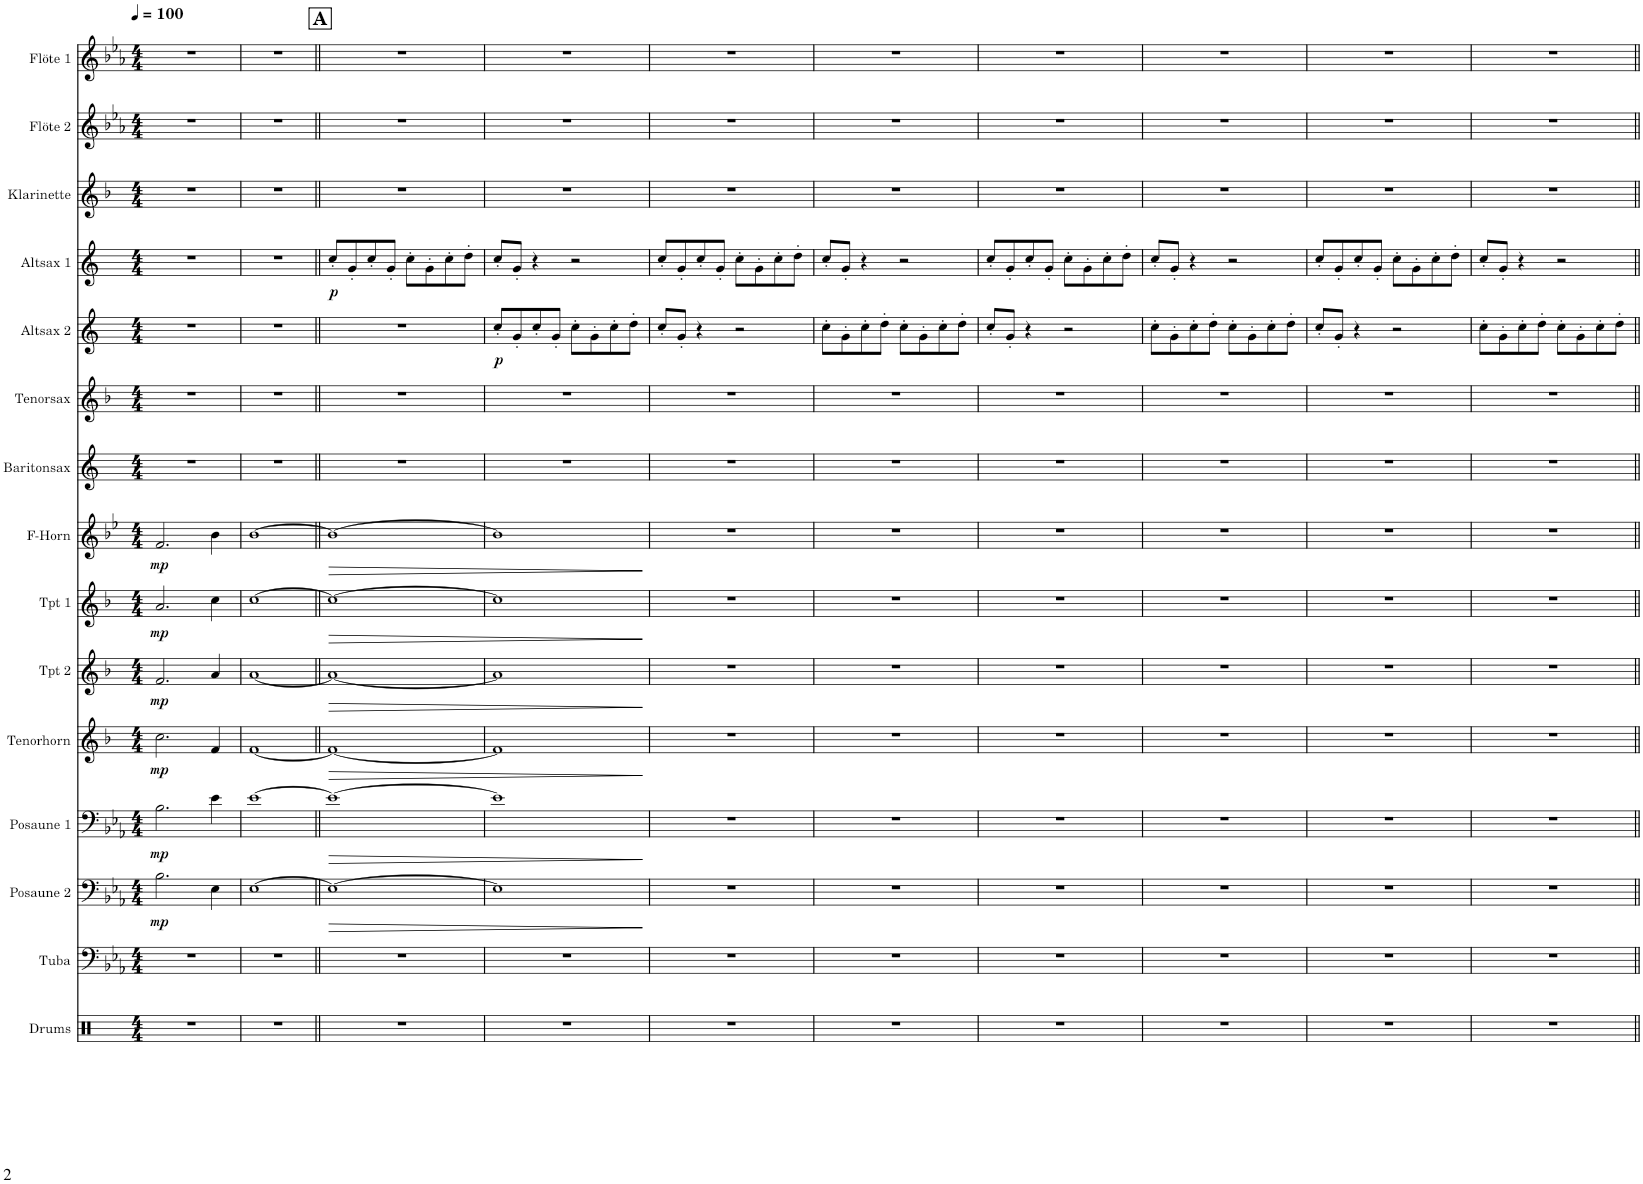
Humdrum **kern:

**kern	**kern	**kern	**dynam	**kern	**dynam	**kern	**dynam	**kern	**dynam	**kern	**dynam	**kern	**dynam	**kern	**kern	**kern	**dynam	**kern	**dynam	**kern	**kern	**kern
*part15	*part14	*part13	*part13	*part12	*part12	*part11	*part11	*part10	*part10	*part9	*part9	*part8	*part8	*part7	*part6	*part5	*part5	*part4	*part4	*part3	*part2	*part1
*staff15	*staff14	*staff13	*staff13	*staff12	*staff12	*staff11	*staff11	*staff10	*staff10	*staff9	*staff9	*staff8	*staff8	*staff7	*staff6	*staff5	*staff5	*staff4	*staff4	*staff3	*staff2	*staff1
*I"Drums	*I"Tuba	*I"Posaune 2	*	*I"Posaune 1	*	*I"Tenorhorn	*	*I"Tpt 2	*	*I"Tpt 1	*	*I"F-Horn	*	*I"Baritonsax	*I"Tenorsax	*I"Altsax 2	*	*I"Altsax 1	*	*I"Klarinette	*I"Flöte 2	*I"Flöte 1
*I'Drums	*I'Tuba	*I'Pos. 2	*	*I'Pos. 1	*	*I'T.horn	*	*I'Tpt 2	*	*I'Tpt 1	*	*I'F-Horn	*	*I'B.sax	*I'T.sax	*I'Alt 2	*	*I'Alt 1	*	*I'Kl.	*I'Fl. 2	*I'Fl. 1
*clefX	*clefF4	*clefF4	*	*clefF4	*	*clefG2	*	*clefG2	*	*clefG2	*	*clefG2	*	*clefG2	*clefG2	*clefG2	*	*clefG2	*	*clefG2	*clefG2	*clefG2
*	*	*	*	*	*	*Trd8c14	*	*Trd1c2	*	*Trd1c2	*	*Trd4c7	*	*Trd12c21	*Trd8c14	*Trd5c9	*	*Trd5c9	*	*Trd1c2	*	*
*k[b-e-]	*k[b-e-a-]	*k[b-e-a-]	*	*k[b-e-a-]	*	*k[b-]	*	*k[b-]	*	*k[b-]	*	*k[b-e-]	*	*k[]	*k[b-]	*k[]	*	*k[]	*	*k[b-]	*k[b-e-a-]	*k[b-e-a-]
*M4/4	*M4/4	*M4/4	*	*M4/4	*	*M4/4	*	*M4/4	*	*M4/4	*	*M4/4	*	*M4/4	*M4/4	*M4/4	*	*M4/4	*	*M4/4	*M4/4	*M4/4
*MM100	*MM100	*MM100	*	*MM100	*	*MM100	*	*MM100	*	*MM100	*	*MM100	*	*MM100	*MM100	*MM100	*	*MM100	*	*MM100	*MM100	*MM100
=1	=1	=1	=1	=1	=1	=1	=1	=1	=1	=1	=1	=1	=1	=1	=1	=1	=1	=1	=1	=1	=1	=1
!	!	!	!LO:DY:b	!	!LO:DY:b	!	!LO:DY:b	!	!LO:DY:b	!	!LO:DY:b	!	!LO:DY:b	!	!	!	!	!	!	!	!	!
1r	1r	2.B-\	mp	2.B-\	mp	2.cc\	mp	2.f/	mp	2.a/	mp	2.f/	mp	1r	1r	1r	.	1r	.	1r	1r	1r
.	.	4E-\	.	4e-\	.	4f/	.	4a/	.	4cc\	.	4b-\	.	.	.	.	.	.	.	.	.	.
=2	=2	=2	=2	=2	=2	=2	=2	=2	=2	=2	=2	=2	=2	=2	=2	=2	=2	=2	=2	=2	=2	=2
1r	1r	[1E-	.	[1e-	.	[1f	.	[1a	.	[1cc	.	[1b-	.	1r	1r	1r	.	1r	.	1r	1r	1r
!!LO:REH:place=s1:a:B:cj:fs=14:t=A
=3||	=3||	=3||	=3||	=3||	=3||	=3||	=3||	=3||	=3||	=3||	=3||	=3||	=3||	=3||	=3||	=3||	=3||	=3||	=3||	=3||	=3||	=3||
!	!	!	!LO:HP:b	!	!LO:HP:b	!	!LO:HP:b	!	!LO:HP:b	!	!LO:HP:b	!	!LO:HP:b	!	!	!	!	!	!LO:DY:b	!	!	!
1r	1r	1E-_	>	1e-_	>	1f_	>	1a_	>	1cc_	>	1b-_	>	1r	1r	1r	.	8cc'/L	p	1r	1r	1r
.	.	.	.	.	.	.	.	.	.	.	.	.	.	.	.	.	.	8g'/	.	.	.	.
.	.	.	.	.	.	.	.	.	.	.	.	.	.	.	.	.	.	8cc'/	.	.	.	.
.	.	.	.	.	.	.	.	.	.	.	.	.	.	.	.	.	.	8g'/J	.	.	.	.
.	.	.	.	.	.	.	.	.	.	.	.	.	.	.	.	.	.	8cc'\L	.	.	.	.
.	.	.	.	.	.	.	.	.	.	.	.	.	.	.	.	.	.	8g'\	.	.	.	.
.	.	.	.	.	.	.	.	.	.	.	.	.	.	.	.	.	.	8cc'\	.	.	.	.
.	.	.	.	.	.	.	.	.	.	.	.	.	.	.	.	.	.	8dd'\J	.	.	.	.
=4	=4	=4	=4	=4	=4	=4	=4	=4	=4	=4	=4	=4	=4	=4	=4	=4	=4	=4	=4	=4	=4	=4
!	!	!	!	!	!	!	!	!	!	!	!	!	!	!	!	!	!LO:DY:b	!	!	!	!	!
1r	1r	1E-]	.	1e-]	.	1f]	.	1a]	.	1cc]	.	1b-]	.	1r	1r	8cc'/L	p	8cc'/L	.	1r	1r	1r
.	.	.	.	.	.	.	.	.	.	.	.	.	.	.	.	8g'/	.	8g'/J	.	.	.	.
.	.	.	.	.	.	.	.	.	.	.	.	.	.	.	.	8cc'/	.	4r	.	.	.	.
.	.	.	.	.	.	.	.	.	.	.	.	.	.	.	.	8g'/J	.	.	.	.	.	.
.	.	.	.	.	.	.	.	.	.	.	.	.	.	.	.	8cc'\L	.	2r	.	.	.	.
.	.	.	.	.	.	.	.	.	.	.	.	.	.	.	.	8g'\	.	.	.	.	.	.
.	.	.	.	.	.	.	.	.	.	.	.	.	.	.	.	8cc'\	.	.	.	.	.	.
.	.	.	.	.	.	.	.	.	.	.	.	.	.	.	.	8dd'\J	.	.	.	.	.	.
.	.	.	]	.	]	.	]	.	]	.	]	.	]	.	.	.	.	.	.	.	.	.
=5	=5	=5	=5	=5	=5	=5	=5	=5	=5	=5	=5	=5	=5	=5	=5	=5	=5	=5	=5	=5	=5	=5
1r	1r	1r	.	1r	.	1r	.	1r	.	1r	.	1r	.	1r	1r	8cc'/L	.	8cc'/L	.	1r	1r	1r
.	.	.	.	.	.	.	.	.	.	.	.	.	.	.	.	8g'/J	.	8g'/	.	.	.	.
.	.	.	.	.	.	.	.	.	.	.	.	.	.	.	.	4r	.	8cc'/	.	.	.	.
.	.	.	.	.	.	.	.	.	.	.	.	.	.	.	.	.	.	8g'/J	.	.	.	.
.	.	.	.	.	.	.	.	.	.	.	.	.	.	.	.	2r	.	8cc'\L	.	.	.	.
.	.	.	.	.	.	.	.	.	.	.	.	.	.	.	.	.	.	8g'\	.	.	.	.
.	.	.	.	.	.	.	.	.	.	.	.	.	.	.	.	.	.	8cc'\	.	.	.	.
.	.	.	.	.	.	.	.	.	.	.	.	.	.	.	.	.	.	8dd'\J	.	.	.	.
=6	=6	=6	=6	=6	=6	=6	=6	=6	=6	=6	=6	=6	=6	=6	=6	=6	=6	=6	=6	=6	=6	=6
1r	1r	1r	.	1r	.	1r	.	1r	.	1r	.	1r	.	1r	1r	8cc'\L	.	8cc'/L	.	1r	1r	1r
.	.	.	.	.	.	.	.	.	.	.	.	.	.	.	.	8g'\	.	8g'/J	.	.	.	.
.	.	.	.	.	.	.	.	.	.	.	.	.	.	.	.	8cc'\	.	4r	.	.	.	.
.	.	.	.	.	.	.	.	.	.	.	.	.	.	.	.	8dd'\J	.	.	.	.	.	.
.	.	.	.	.	.	.	.	.	.	.	.	.	.	.	.	8cc'\L	.	2r	.	.	.	.
.	.	.	.	.	.	.	.	.	.	.	.	.	.	.	.	8g'\	.	.	.	.	.	.
.	.	.	.	.	.	.	.	.	.	.	.	.	.	.	.	8cc'\	.	.	.	.	.	.
.	.	.	.	.	.	.	.	.	.	.	.	.	.	.	.	8dd'\J	.	.	.	.	.	.
=7	=7	=7	=7	=7	=7	=7	=7	=7	=7	=7	=7	=7	=7	=7	=7	=7	=7	=7	=7	=7	=7	=7
1r	1r	1r	.	1r	.	1r	.	1r	.	1r	.	1r	.	1r	1r	8cc'/L	.	8cc'/L	.	1r	1r	1r
.	.	.	.	.	.	.	.	.	.	.	.	.	.	.	.	8g'/J	.	8g'/	.	.	.	.
.	.	.	.	.	.	.	.	.	.	.	.	.	.	.	.	4r	.	8cc'/	.	.	.	.
.	.	.	.	.	.	.	.	.	.	.	.	.	.	.	.	.	.	8g'/J	.	.	.	.
.	.	.	.	.	.	.	.	.	.	.	.	.	.	.	.	2r	.	8cc'\L	.	.	.	.
.	.	.	.	.	.	.	.	.	.	.	.	.	.	.	.	.	.	8g'\	.	.	.	.
.	.	.	.	.	.	.	.	.	.	.	.	.	.	.	.	.	.	8cc'\	.	.	.	.
.	.	.	.	.	.	.	.	.	.	.	.	.	.	.	.	.	.	8dd'\J	.	.	.	.
=8	=8	=8	=8	=8	=8	=8	=8	=8	=8	=8	=8	=8	=8	=8	=8	=8	=8	=8	=8	=8	=8	=8
1r	1r	1r	.	1r	.	1r	.	1r	.	1r	.	1r	.	1r	1r	8cc'\L	.	8cc'/L	.	1r	1r	1r
.	.	.	.	.	.	.	.	.	.	.	.	.	.	.	.	8g'\	.	8g'/J	.	.	.	.
.	.	.	.	.	.	.	.	.	.	.	.	.	.	.	.	8cc'\	.	4r	.	.	.	.
.	.	.	.	.	.	.	.	.	.	.	.	.	.	.	.	8dd'\J	.	.	.	.	.	.
.	.	.	.	.	.	.	.	.	.	.	.	.	.	.	.	8cc'\L	.	2r	.	.	.	.
.	.	.	.	.	.	.	.	.	.	.	.	.	.	.	.	8g'\	.	.	.	.	.	.
.	.	.	.	.	.	.	.	.	.	.	.	.	.	.	.	8cc'\	.	.	.	.	.	.
.	.	.	.	.	.	.	.	.	.	.	.	.	.	.	.	8dd'\J	.	.	.	.	.	.
=9	=9	=9	=9	=9	=9	=9	=9	=9	=9	=9	=9	=9	=9	=9	=9	=9	=9	=9	=9	=9	=9	=9
1r	1r	1r	.	1r	.	1r	.	1r	.	1r	.	1r	.	1r	1r	8cc'/L	.	8cc'/L	.	1r	1r	1r
.	.	.	.	.	.	.	.	.	.	.	.	.	.	.	.	8g'/J	.	8g'/	.	.	.	.
.	.	.	.	.	.	.	.	.	.	.	.	.	.	.	.	4r	.	8cc'/	.	.	.	.
.	.	.	.	.	.	.	.	.	.	.	.	.	.	.	.	.	.	8g'/J	.	.	.	.
.	.	.	.	.	.	.	.	.	.	.	.	.	.	.	.	2r	.	8cc'\L	.	.	.	.
.	.	.	.	.	.	.	.	.	.	.	.	.	.	.	.	.	.	8g'\	.	.	.	.
.	.	.	.	.	.	.	.	.	.	.	.	.	.	.	.	.	.	8cc'\	.	.	.	.
.	.	.	.	.	.	.	.	.	.	.	.	.	.	.	.	.	.	8dd'\J	.	.	.	.
=10	=10	=10	=10	=10	=10	=10	=10	=10	=10	=10	=10	=10	=10	=10	=10	=10	=10	=10	=10	=10	=10	=10
1r	1r	1r	.	1r	.	1r	.	1r	.	1r	.	1r	.	1r	1r	8cc'\L	.	8cc'/L	.	1r	1r	1r
.	.	.	.	.	.	.	.	.	.	.	.	.	.	.	.	8g'\	.	8g'/J	.	.	.	.
.	.	.	.	.	.	.	.	.	.	.	.	.	.	.	.	8cc'\	.	4r	.	.	.	.
.	.	.	.	.	.	.	.	.	.	.	.	.	.	.	.	8dd'\J	.	.	.	.	.	.
.	.	.	.	.	.	.	.	.	.	.	.	.	.	.	.	8cc'\L	.	2r	.	.	.	.
.	.	.	.	.	.	.	.	.	.	.	.	.	.	.	.	8g'\	.	.	.	.	.	.
.	.	.	.	.	.	.	.	.	.	.	.	.	.	.	.	8cc'\	.	.	.	.	.	.
.	.	.	.	.	.	.	.	.	.	.	.	.	.	.	.	8dd'\J	.	.	.	.	.	.
=||	=||	=||	=||	=||	=||	=||	=||	=||	=||	=||	=||	=||	=||	=||	=||	=||	=||	=||	=||	=||	=||	=||
*-	*-	*-	*-	*-	*-	*-	*-	*-	*-	*-	*-	*-	*-	*-	*-	*-	*-	*-	*-	*-	*-	*-
